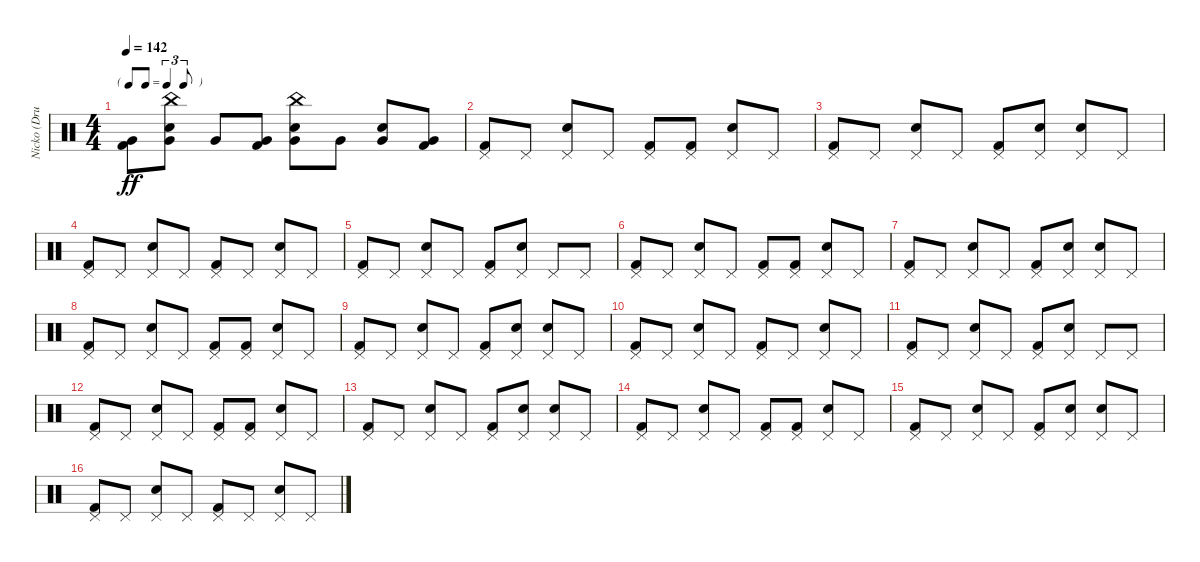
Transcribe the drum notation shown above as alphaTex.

\track ("Nicko (Drums)" "Nicko (Dru") {instrument percussion}
\staff {score}
\articulation defaults
\ts (4 4)
\tf triplet8th
\tempo 142
\clef neutral
\ks c
("Kick (hit) 2" "Very Low Tom (hit)").8{dy ff} ("Electric Snare (hit)" "Very Low Tom (hit)" "China (hit)").8 "Very Low Tom (hit)".8 ("Kick (hit) 2" "Very Low Tom (hit)").8 ("Electric Snare (hit)" "Very Low Tom (hit)" "China (hit)").8 "Very Low Tom (hit)".8 ("Electric Snare (hit)" "Very Low Tom (hit)").8 ("Kick (hit) 2" "Very Low Tom (hit)").8 |
("Kick (hit) 2" "Pedal Hi-Hat (hit)").8 "Pedal Hi-Hat (hit)".8 ("Electric Snare (hit)" "Pedal Hi-Hat (hit)").8 "Pedal Hi-Hat (hit)".8 ("Kick (hit) 2" "Pedal Hi-Hat (hit)").8 ("Kick (hit) 2" "Pedal Hi-Hat (hit)").8 ("Electric Snare (hit)" "Pedal Hi-Hat (hit)").8 "Pedal Hi-Hat (hit)".8 |
("Kick (hit) 2" "Pedal Hi-Hat (hit)").8 "Pedal Hi-Hat (hit)".8 ("Electric Snare (hit)" "Pedal Hi-Hat (hit)").8 "Pedal Hi-Hat (hit)".8 ("Kick (hit) 2" "Pedal Hi-Hat (hit)").8 ("Electric Snare (hit)" "Pedal Hi-Hat (hit)").8 ("Electric Snare (hit)" "Pedal Hi-Hat (hit)").8 "Pedal Hi-Hat (hit)".8 |
("Kick (hit) 2" "Pedal Hi-Hat (hit)").8 "Pedal Hi-Hat (hit)".8 ("Electric Snare (hit)" "Pedal Hi-Hat (hit)").8 "Pedal Hi-Hat (hit)".8 ("Kick (hit) 2" "Pedal Hi-Hat (hit)").8 "Pedal Hi-Hat (hit)".8 ("Electric Snare (hit)" "Pedal Hi-Hat (hit)").8 "Pedal Hi-Hat (hit)".8 |
("Kick (hit) 2" "Pedal Hi-Hat (hit)").8 "Pedal Hi-Hat (hit)".8 ("Electric Snare (hit)" "Pedal Hi-Hat (hit)").8 "Pedal Hi-Hat (hit)".8 ("Kick (hit) 2" "Pedal Hi-Hat (hit)").8 ("Electric Snare (hit)" "Pedal Hi-Hat (hit)").8 "Pedal Hi-Hat (hit)".8 "Pedal Hi-Hat (hit)".8 |
("Kick (hit) 2" "Pedal Hi-Hat (hit)").8 "Pedal Hi-Hat (hit)".8 ("Electric Snare (hit)" "Pedal Hi-Hat (hit)").8 "Pedal Hi-Hat (hit)".8 ("Kick (hit) 2" "Pedal Hi-Hat (hit)").8 ("Kick (hit) 2" "Pedal Hi-Hat (hit)").8 ("Electric Snare (hit)" "Pedal Hi-Hat (hit)").8 "Pedal Hi-Hat (hit)".8 |
("Kick (hit) 2" "Pedal Hi-Hat (hit)").8 "Pedal Hi-Hat (hit)".8 ("Electric Snare (hit)" "Pedal Hi-Hat (hit)").8 "Pedal Hi-Hat (hit)".8 ("Kick (hit) 2" "Pedal Hi-Hat (hit)").8 ("Electric Snare (hit)" "Pedal Hi-Hat (hit)").8 ("Electric Snare (hit)" "Pedal Hi-Hat (hit)").8 "Pedal Hi-Hat (hit)".8 |
("Kick (hit) 2" "Pedal Hi-Hat (hit)").8 "Pedal Hi-Hat (hit)".8 ("Electric Snare (hit)" "Pedal Hi-Hat (hit)").8 "Pedal Hi-Hat (hit)".8 ("Kick (hit) 2" "Pedal Hi-Hat (hit)").8 ("Kick (hit) 2" "Pedal Hi-Hat (hit)").8 ("Electric Snare (hit)" "Pedal Hi-Hat (hit)").8 "Pedal Hi-Hat (hit)".8 |
("Kick (hit) 2" "Pedal Hi-Hat (hit)").8 "Pedal Hi-Hat (hit)".8 ("Electric Snare (hit)" "Pedal Hi-Hat (hit)").8 "Pedal Hi-Hat (hit)".8 ("Kick (hit) 2" "Pedal Hi-Hat (hit)").8 ("Electric Snare (hit)" "Pedal Hi-Hat (hit)").8 ("Electric Snare (hit)" "Pedal Hi-Hat (hit)").8 "Pedal Hi-Hat (hit)".8 |
("Kick (hit) 2" "Pedal Hi-Hat (hit)").8 "Pedal Hi-Hat (hit)".8 ("Electric Snare (hit)" "Pedal Hi-Hat (hit)").8 "Pedal Hi-Hat (hit)".8 ("Kick (hit) 2" "Pedal Hi-Hat (hit)").8 "Pedal Hi-Hat (hit)".8 ("Electric Snare (hit)" "Pedal Hi-Hat (hit)").8 "Pedal Hi-Hat (hit)".8 |
("Kick (hit) 2" "Pedal Hi-Hat (hit)").8 "Pedal Hi-Hat (hit)".8 ("Electric Snare (hit)" "Pedal Hi-Hat (hit)").8 "Pedal Hi-Hat (hit)".8 ("Kick (hit) 2" "Pedal Hi-Hat (hit)").8 ("Electric Snare (hit)" "Pedal Hi-Hat (hit)").8 "Pedal Hi-Hat (hit)".8 "Pedal Hi-Hat (hit)".8 |
("Kick (hit) 2" "Pedal Hi-Hat (hit)").8 "Pedal Hi-Hat (hit)".8 ("Electric Snare (hit)" "Pedal Hi-Hat (hit)").8 "Pedal Hi-Hat (hit)".8 ("Kick (hit) 2" "Pedal Hi-Hat (hit)").8 ("Kick (hit) 2" "Pedal Hi-Hat (hit)").8 ("Electric Snare (hit)" "Pedal Hi-Hat (hit)").8 "Pedal Hi-Hat (hit)".8 |
("Kick (hit) 2" "Pedal Hi-Hat (hit)").8 "Pedal Hi-Hat (hit)".8 ("Electric Snare (hit)" "Pedal Hi-Hat (hit)").8 "Pedal Hi-Hat (hit)".8 ("Kick (hit) 2" "Pedal Hi-Hat (hit)").8 ("Electric Snare (hit)" "Pedal Hi-Hat (hit)").8 ("Electric Snare (hit)" "Pedal Hi-Hat (hit)").8 "Pedal Hi-Hat (hit)".8 |
("Kick (hit) 2" "Pedal Hi-Hat (hit)").8 "Pedal Hi-Hat (hit)".8 ("Electric Snare (hit)" "Pedal Hi-Hat (hit)").8 "Pedal Hi-Hat (hit)".8 ("Kick (hit) 2" "Pedal Hi-Hat (hit)").8 ("Kick (hit) 2" "Pedal Hi-Hat (hit)").8 ("Electric Snare (hit)" "Pedal Hi-Hat (hit)").8 "Pedal Hi-Hat (hit)".8 |
("Kick (hit) 2" "Pedal Hi-Hat (hit)").8 "Pedal Hi-Hat (hit)".8 ("Electric Snare (hit)" "Pedal Hi-Hat (hit)").8 "Pedal Hi-Hat (hit)".8 ("Kick (hit) 2" "Pedal Hi-Hat (hit)").8 ("Electric Snare (hit)" "Pedal Hi-Hat (hit)").8 ("Electric Snare (hit)" "Pedal Hi-Hat (hit)").8 "Pedal Hi-Hat (hit)".8 |
("Kick (hit) 2" "Pedal Hi-Hat (hit)").8 "Pedal Hi-Hat (hit)".8 ("Electric Snare (hit)" "Pedal Hi-Hat (hit)").8 "Pedal Hi-Hat (hit)".8 ("Kick (hit) 2" "Pedal Hi-Hat (hit)").8 "Pedal Hi-Hat (hit)".8 ("Electric Snare (hit)" "Pedal Hi-Hat (hit)").8 "Pedal Hi-Hat (hit)".8
